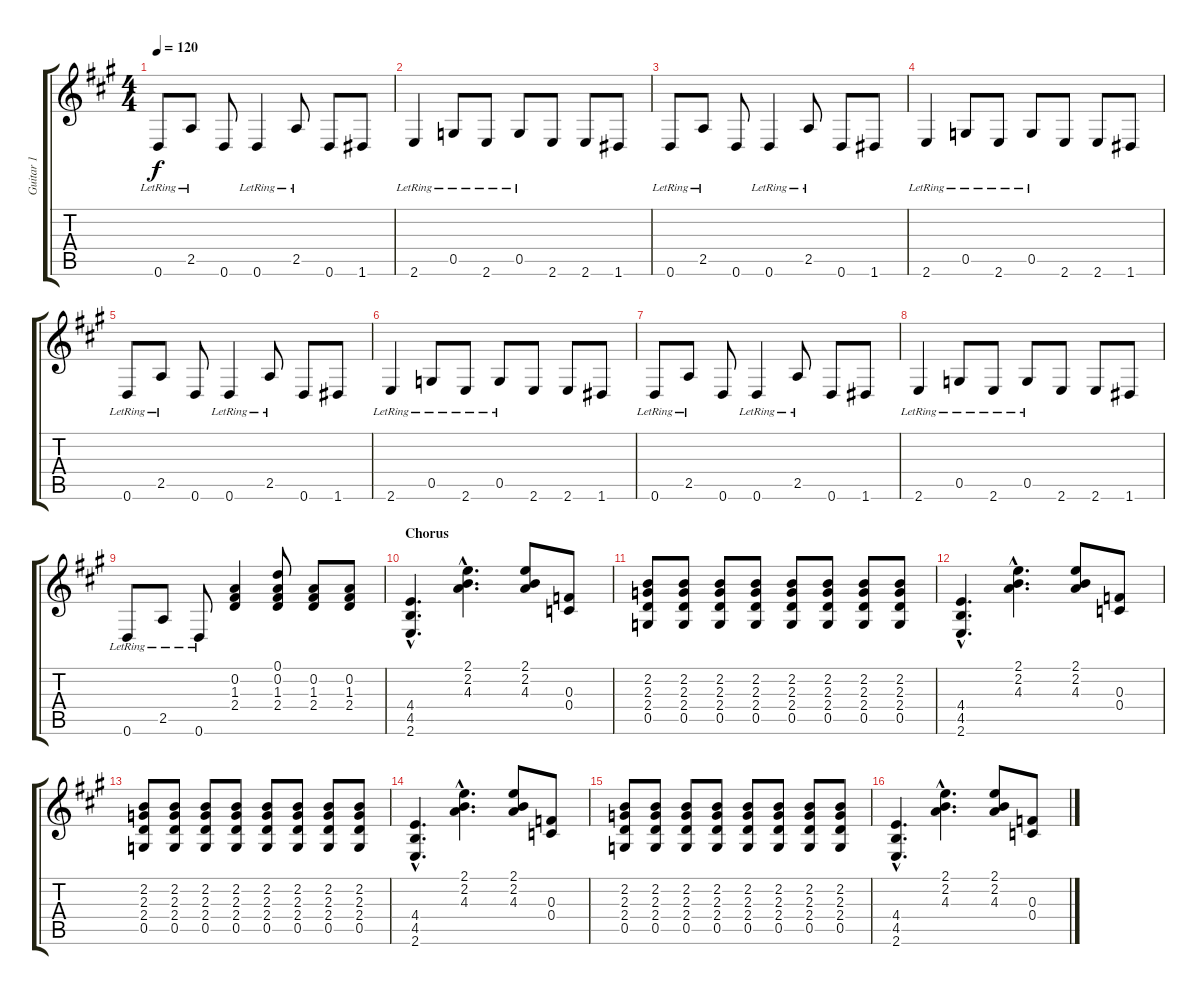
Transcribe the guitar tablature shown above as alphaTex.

\track ("Guitar 1" "Guitar 1") {instrument electricguitarclean}
\staff {score tabs}
\tuning (D4 A3 F3 C3 G2 D2) {hide}
\ts (4 4)
\tempo 120
\clef g2
\ks a
0.6{lr}.8{dy f} 2.5{lr}.8 0.6.8 0.6{lr}.4 2.5{lr}.8 0.6.8 1.6.8 |
2.6{lr}.4 0.5{lr}.8 2.6{lr}.8 0.5{lr}.8 2.6.8 2.6.8 1.6.8 |
0.6{lr}.8 2.5{lr}.8 0.6.8 0.6{lr}.4 2.5{lr}.8 0.6.8 1.6.8 |
2.6{lr}.4 0.5{lr}.8 2.6{lr}.8 0.5{lr}.8 2.6.8 2.6.8 1.6.8 |
0.6{lr}.8 2.5{lr}.8 0.6.8 0.6{lr}.4 2.5{lr}.8 0.6.8 1.6.8 |
2.6{lr}.4 0.5{lr}.8 2.6{lr}.8 0.5{lr}.8 2.6.8 2.6.8 1.6.8 |
0.6{lr}.8 2.5{lr}.8 0.6.8 0.6{lr}.4 2.5{lr}.8 0.6.8 1.6.8 |
2.6{lr}.4 0.5{lr}.8 2.6{lr}.8 0.5{lr}.8 2.6.8 2.6.8 1.6.8 |
0.6{lr}.8 2.5{lr}.8 0.6{lr}.8 (0.2 1.3 2.4).4 (0.1 0.2 1.3 2.4).8 (0.2 1.3 2.4).8 (0.2 1.3 2.4).8 |
\section ("" "Chorus")
(4.4{hac} 4.5{hac} 2.6{hac}).4{d} (2.1{hac} 2.2{hac} 4.3{hac}).4{d} (2.1 2.2 4.3).8 (0.3 0.4).8 |
(2.2 2.3 2.4 0.5).8 (2.2 2.3 2.4 0.5).8 (2.2 2.3 2.4 0.5).8 (2.2 2.3 2.4 0.5).8 (2.2 2.3 2.4 0.5).8 (2.2 2.3 2.4 0.5).8 (2.2 2.3 2.4 0.5).8 (2.2 2.3 2.4 0.5).8 |
(4.4{hac} 4.5{hac} 2.6{hac}).4{d} (2.1{hac} 2.2{hac} 4.3{hac}).4{d} (2.1 2.2 4.3).8 (0.3 0.4).8 |
(2.2 2.3 2.4 0.5).8 (2.2 2.3 2.4 0.5).8 (2.2 2.3 2.4 0.5).8 (2.2 2.3 2.4 0.5).8 (2.2 2.3 2.4 0.5).8 (2.2 2.3 2.4 0.5).8 (2.2 2.3 2.4 0.5).8 (2.2 2.3 2.4 0.5).8 |
(4.4{hac} 4.5{hac} 2.6{hac}).4{d} (2.1{hac} 2.2{hac} 4.3{hac}).4{d} (2.1 2.2 4.3).8 (0.3 0.4).8 |
(2.2 2.3 2.4 0.5).8 (2.2 2.3 2.4 0.5).8 (2.2 2.3 2.4 0.5).8 (2.2 2.3 2.4 0.5).8 (2.2 2.3 2.4 0.5).8 (2.2 2.3 2.4 0.5).8 (2.2 2.3 2.4 0.5).8 (2.2 2.3 2.4 0.5).8 |
(4.4{hac} 4.5{hac} 2.6{hac}).4{d} (2.1{hac} 2.2{hac} 4.3{hac}).4{d} (2.1 2.2 4.3).8 (0.3 0.4).8
